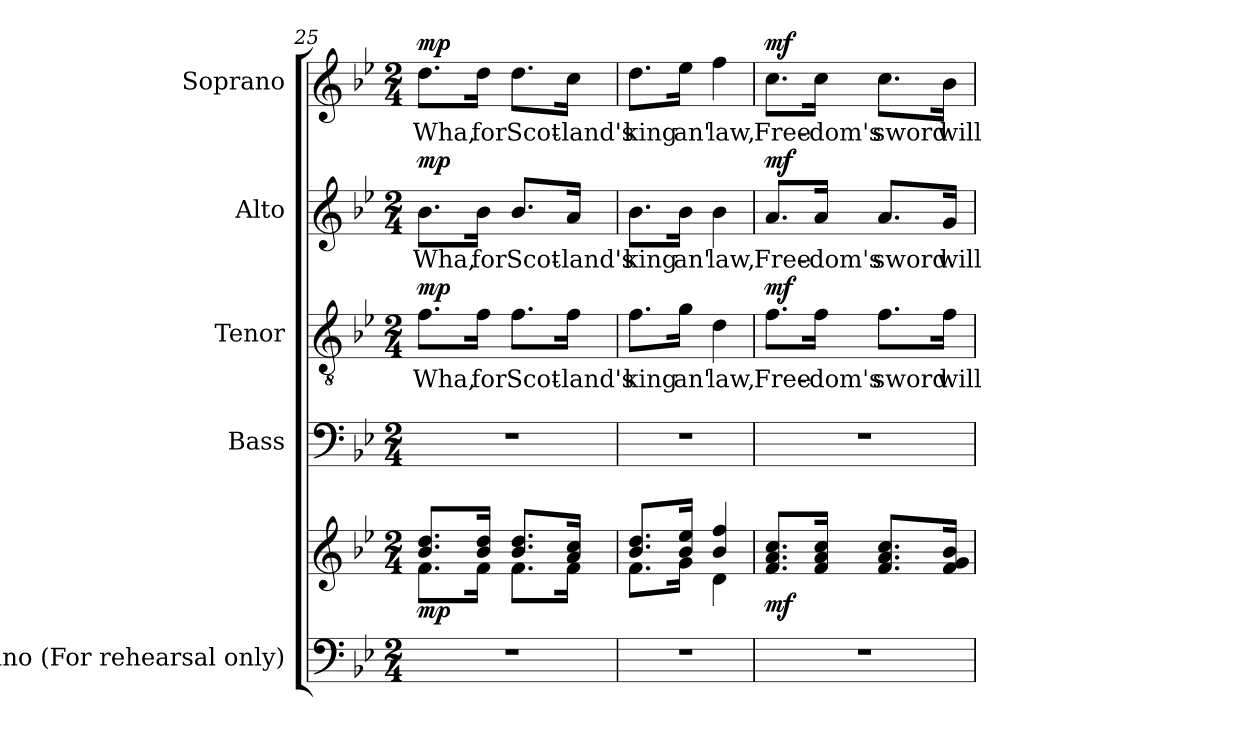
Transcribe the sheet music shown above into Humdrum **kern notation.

**kern	**kern	**dynam	**kern	**kern	**text	**dynam	**kern	**text	**dynam	**kern	**text	**dynam
*part5	*part5	*part5	*part4	*part3	*part3	*part3	*part2	*part2	*part2	*part1	*part1	*part1
*staff6	*staff5	*staff5/6	*staff4	*staff3	*staff3	*staff3	*staff2	*staff2	*staff2	*staff1	*staff1	*staff1
*I"Piano (For rehearsal only)	*	*	*I"Bass	*I"Tenor	*	*	*I"Alto	*	*	*I"Soprano	*	*
*I'Pno.	*	*	*I'B.	*I'T.	*	*	*I'A.	*	*	*I'S.	*	*
*clefF4	*clefG2	*	*clefF4	*clefGv2	*	*	*clefG2	*	*	*clefG2	*	*
*	*	*	*	*ITrd7c12	*	*	*	*	*	*	*	*
*k[b-e-]	*k[b-e-]	*	*k[b-e-]	*k[b-e-]	*	*	*k[b-e-]	*	*	*k[b-e-]	*	*
*B-:	*B-:	*	*B-:	*B-:	*	*	*B-:	*	*	*B-:	*	*
*M2/4	*M2/4	*	*M2/4	*M2/4	*	*	*M2/4	*	*	*M2/4	*	*
=25	=25	=25	=25	=25	=25	=25	=25	=25	=25	=25	=25	=25
!LO:N:vis=1	!	!	!LO:N:vis=1	!	!	!	!	!	!	!	!	!
*	*^	*	*	*	*	*	*	*	*	*	*	*
!	!	!	!	!	!	!LO:LY:b:color=#000000	!	!	!	!	!	!	!
!	!	!	!	!	!	!	!	!	!LO:LY:b:color=#000000	!	!	!	!
!	!	!	!	!	!	!	!	!	!	!	!	!LO:LY:b:color=#000000	!
2r	8.b-i/ 8.ddiL	8.fi\L	mp	2r	8.Fi\L	Wha,	mp	8.b-i\L	Wha,	mp	8.ddi\L	Wha,	mp
!	!	!	!	!	!	!LO:LY:b:color=#000000	!	!	!	!	!	!	!
!	!	!	!	!	!	!	!	!	!LO:LY:b:color=#000000	!	!	!	!
!	!	!	!	!	!	!	!	!	!	!	!	!LO:LY:b:color=#000000	!
.	16b-i/ 16ddiJk	16fi\Jk	.	.	16Fi\Jk	for	.	16b-i\Jk	for	.	16ddi\Jk	for	.
!	!	!	!	!	!	!LO:LY:b:color=#000000	!	!	!	!	!	!	!
!	!	!	!	!	!	!	!	!	!LO:LY:b:color=#000000	!	!	!	!
!	!	!	!	!	!	!	!	!	!	!	!	!LO:LY:b:color=#000000	!
.	8.b-i/ 8.ddiL	8.fi\L	.	.	8.Fi\L	Scot-	.	8.b-i/L	Scot-	.	8.ddi\L	Scot-	.
!	!	!	!	!	!	!LO:LY:b:color=#000000	!	!	!	!	!	!	!
!	!	!	!	!	!	!	!	!	!LO:LY:b:color=#000000	!	!	!	!
!	!	!	!	!	!	!	!	!	!	!	!	!LO:LY:b:color=#000000	!
.	16ai/ 16cciJk	16fi\Jk	.	.	16Fi\Jk	-land's	.	16ai/Jk	-land's	.	16cci\Jk	-land's	.
=26	=26	=26	=26	=26	=26	=26	=26	=26	=26	=26	=26	=26	=26
!LO:N:vis=1	!	!	!	!LO:N:vis=1	!	!	!	!	!	!	!	!	!
!	!	!	!	!	!	!LO:LY:b:color=#000000	!	!	!	!	!	!	!
!	!	!	!	!	!	!	!	!	!LO:LY:b:color=#000000	!	!	!	!
!	!	!	!	!	!	!	!	!	!	!	!	!LO:LY:b:color=#000000	!
2r	8.b-i/ 8.ddiL	8.fi\L	.	2r	8.Fi\L	king	.	8.b-i\L	king	.	8.ddi\L	king	.
!	!	!	!	!	!	!LO:LY:b:color=#000000	!	!	!	!	!	!	!
!	!	!	!	!	!	!	!	!	!LO:LY:b:color=#000000	!	!	!	!
!	!	!	!	!	!	!	!	!	!	!	!	!LO:LY:b:color=#000000	!
.	16b-i/ 16ee-iJk	16gi\Jk	.	.	16Gi\Jk	an'	.	16b-i\Jk	an'	.	16ee-i\Jk	an'	.
!	!	!	!	!	!	!LO:LY:b:color=#000000	!	!	!	!	!	!	!
!	!	!	!	!	!	!	!	!	!LO:LY:b:color=#000000	!	!	!	!
!	!	!	!	!	!	!	!	!	!	!	!	!LO:LY:b:color=#000000	!
.	4b-i/ 4ffi	4di\	.	.	4Di\	law,	.	4b-i\	law,	.	4ffi\	law,	.
=27	=27	=27	=27	=27	=27	=27	=27	=27	=27	=27	=27	=27	=27
!LO:N:vis=1	!	!	!	!LO:N:vis=1	!	!	!	!	!	!	!	!	!
*	*v	*v	*	*	*	*	*	*	*	*	*	*	*
*	*^	*	*	*	*	*	*	*	*	*	*	*
!	!	!	!	!	!	!LO:LY:b:color=#000000	!	!	!	!	!	!	!
*	*v	*v	*	*	*	*	*	*	*	*	*	*	*
*	*^	*	*	*	*	*	*	*	*	*	*	*
!	!	!	!	!	!	!	!	!	!LO:LY:b:color=#000000	!	!	!	!
*	*v	*v	*	*	*	*	*	*	*	*	*	*	*
*	*^	*	*	*	*	*	*	*	*	*	*	*
!	!	!	!	!	!	!	!	!	!	!	!	!LO:LY:b:color=#000000	!
*	*v	*v	*	*	*	*	*	*	*	*	*	*	*
2r	8.fi/ 8.ai 8.cciL	mf	2r	8.Fi\L	Free-	mf	8.ai/L	Free-	mf	8.cci\L	Free-	mf
!	!	!	!	!	!LO:LY:b:color=#000000	!	!	!	!	!	!	!
!	!	!	!	!	!	!	!	!LO:LY:b:color=#000000	!	!	!	!
!	!	!	!	!	!	!	!	!	!	!	!LO:LY:b:color=#000000	!
.	16fi/ 16ai 16cciJk	.	.	16Fi\Jk	-dom's	.	16ai/Jk	-dom's	.	16cci\Jk	-dom's	.
!	!	!	!	!	!LO:LY:b:color=#000000	!	!	!	!	!	!	!
!	!	!	!	!	!	!	!	!LO:LY:b:color=#000000	!	!	!	!
!	!	!	!	!	!	!	!	!	!	!	!LO:LY:b:color=#000000	!
.	8.fi/ 8.ai 8.cciL	.	.	8.Fi\L	sword	.	8.ai/L	sword	.	8.cci\L	sword	.
!	!	!	!	!	!LO:LY:b:color=#000000	!	!	!	!	!	!	!
!	!	!	!	!	!	!	!	!LO:LY:b:color=#000000	!	!	!	!
!	!	!	!	!	!	!	!	!	!	!	!LO:LY:b:color=#000000	!
.	16fi/ 16gi 16b-iJk	.	.	16Fi\Jk	will	.	16gi/Jk	will	.	16b-i\Jk	will	.
=	=	=	=	=	=	=	=	=	=	=	=	=
*-	*-	*-	*-	*-	*-	*-	*-	*-	*-	*-	*-	*-
